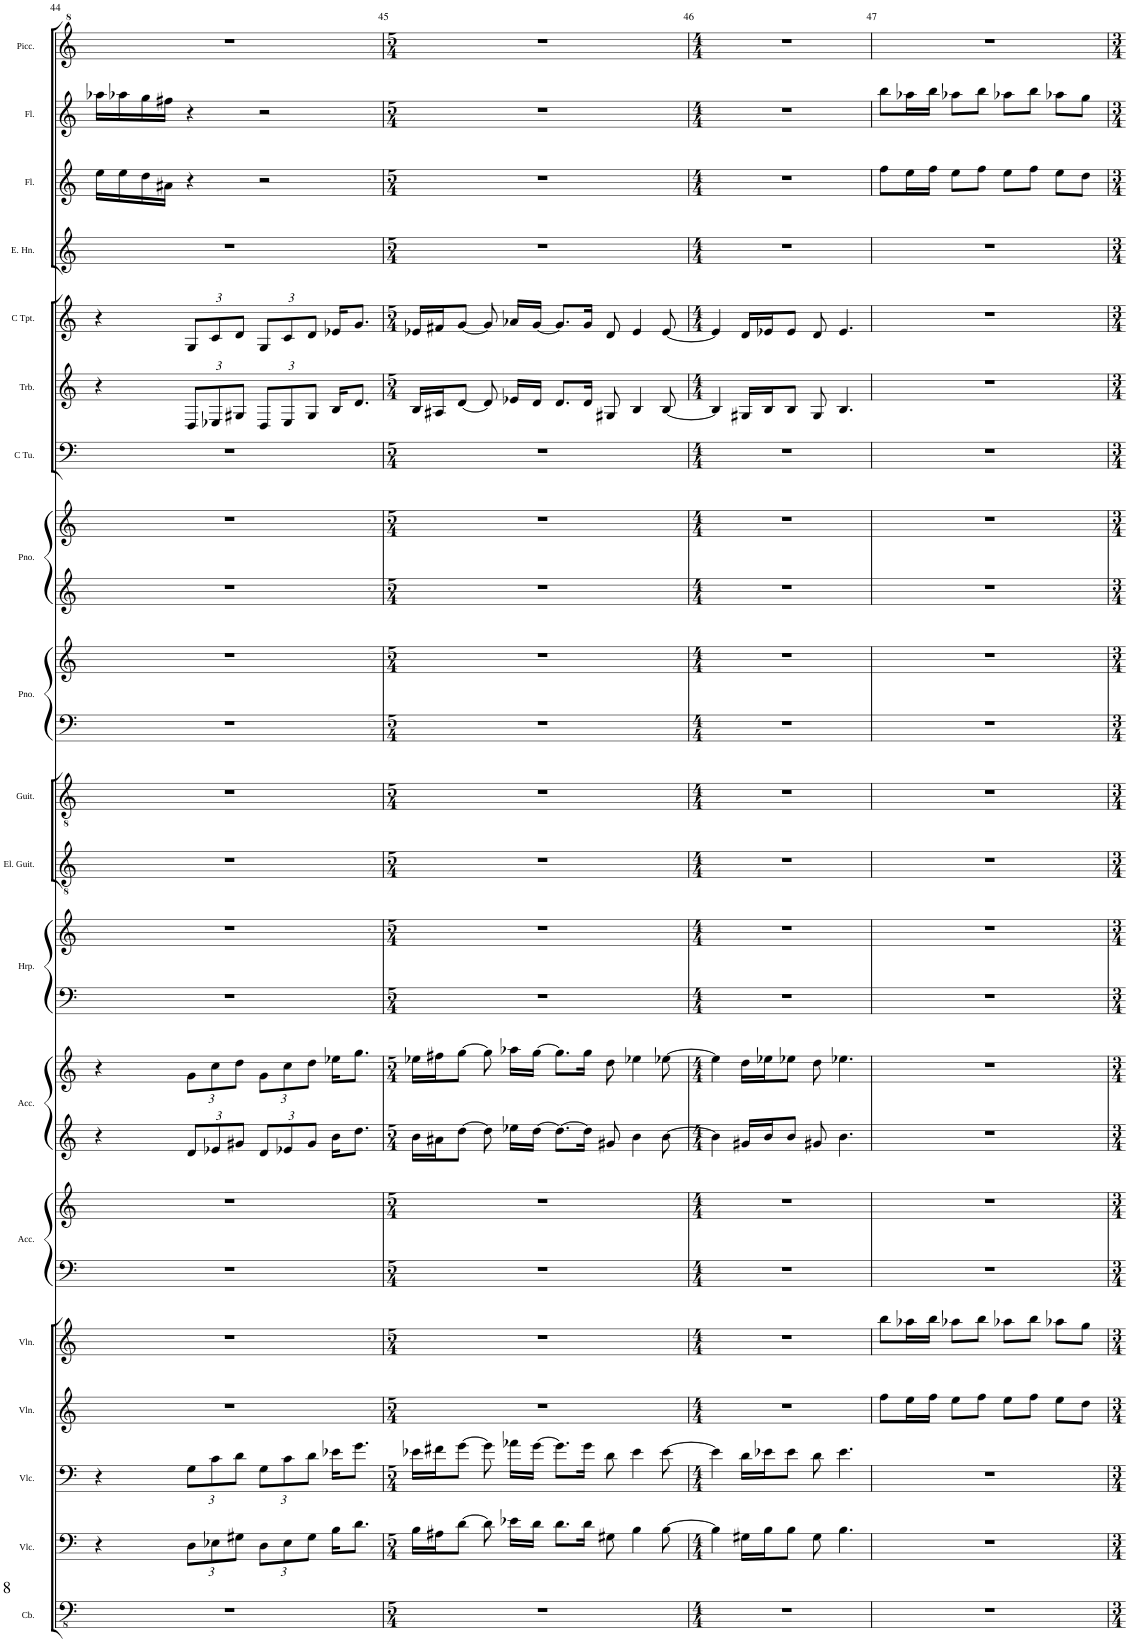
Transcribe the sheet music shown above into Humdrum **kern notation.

**kern	**kern	**kern	**kern	**kern	**kern	**kern	**kern	**kern	**kern	**kern	**kern	**kern	**kern	**kern	**kern	**kern	**kern	**kern	**kern	**kern	**kern	**kern	**kern
*part19	*part18	*part17	*part16	*part15	*part14	*part14	*part13	*part13	*part12	*part12	*part11	*part10	*part9	*part9	*part8	*part8	*part7	*part6	*part5	*part4	*part3	*part2	*part1
*staff24	*staff23	*staff22	*staff21	*staff20	*staff19	*staff18	*staff17	*staff16	*staff15	*staff14	*staff13	*staff12	*staff11	*staff10	*staff9	*staff8	*staff7	*staff6	*staff5	*staff4	*staff3	*staff2	*staff1
*I"Contrabass	*I"Violoncello	*I"Violoncello	*I"Violin	*I"Violin	*I"Accordion	*	*I"Accordion	*	*I"Harp	*	*I"Electric Guitar	*I"Guitar	*I"Piano	*	*I"Piano	*	*I"C Tuba	*I"Trombone	*I"C Trumpet	*I"English Horn	*I"Flute	*I"Flute	*I"Piccolo
*I'Cb.	*I'Vlc.	*I'Vlc.	*I'Vln.	*I'Vln.	*I'Acc.	*	*I'Acc.	*	*I'Hrp.	*	*I'El. Guit.	*I'Guit.	*I'Pno.	*	*I'Pno.	*	*I'C Tu.	*I'Trb.	*I'C Tpt.	*I'E. Hn.	*I'Fl.	*I'Fl.	*I'Picc.
!!LO:PB:g=z
*clefFv4	*clefF4	*clefF4	*clefG2	*clefG2	*clefF4	*clefG2	*clefG2	*clefG2	*clefF4	*clefG2	*clefGv2	*clefGv2	*clefF4	*clefG2	*clefG2	*clefG2	*clefF4	*clefG2	*clefG2	*clefG2	*clefG2	*clefG2	*clefG^2
*ITrd7c12	*	*	*	*	*	*	*	*	*	*	*	*	*	*	*	*	*	*	*	*ITrd4c7	*	*	*ITrd-7c-12
*k[]	*k[]	*k[]	*k[]	*k[]	*k[]	*k[]	*k[]	*k[]	*k[]	*k[]	*k[]	*k[]	*k[]	*k[]	*k[]	*k[]	*k[]	*k[]	*k[]	*k[]	*k[]	*k[]	*k[]
*M4/4	*M4/4	*M4/4	*M4/4	*M4/4	*M4/4	*M4/4	*M4/4	*M4/4	*M4/4	*M4/4	*M4/4	*M4/4	*M4/4	*M4/4	*M4/4	*M4/4	*M4/4	*M4/4	*M4/4	*M4/4	*M4/4	*M4/4	*M4/4
=44	=44	=44	=44	=44	=44	=44	=44	=44	=44	=44	=44	=44	=44	=44	=44	=44	=44	=44	=44	=44	=44	=44	=44
1r	4r	4r	1r	1r	1r	1r	4r	4r	1r	1r	1r	1r	1r	1r	1r	1r	1r	4r	4r	1r	16ee\LL	16aa-X\LL	1r
.	.	.	.	.	.	.	.	.	.	.	.	.	.	.	.	.	.	.	.	.	16ee\	16aa-X\	.
.	.	.	.	.	.	.	.	.	.	.	.	.	.	.	.	.	.	.	.	.	16dd\	16gg\	.
.	.	.	.	.	.	.	.	.	.	.	.	.	.	.	.	.	.	.	.	.	16a#X\JJ	16ff#X\JJ	.
*	*Xbrackettup	*Xbrackettup	*	*	*	*	*Xbrackettup	*Xbrackettup	*	*	*	*	*	*	*	*	*	*Xbrackettup	*Xbrackettup	*	*	*	*
.	12D\L	12G\L	.	.	.	.	12d/L	12g\L	.	.	.	.	.	.	.	.	.	12D/L	12G/L	.	4r	4r	.
.	12E-X\	12c\	.	.	.	.	12e-X/	12cc\	.	.	.	.	.	.	.	.	.	12E-X/	12c/	.	.	.	.
.	12G#X\J	12d\J	.	.	.	.	12g#X/J	12dd\J	.	.	.	.	.	.	.	.	.	12G#X/J	12d/J	.	.	.	.
.	12D\L	12G\L	.	.	.	.	12d/L	12g\L	.	.	.	.	.	.	.	.	.	12D/L	12G/L	.	2r	2r	.
.	12E-\	12c\	.	.	.	.	12e-X/	12cc\	.	.	.	.	.	.	.	.	.	12E-/	12c/	.	.	.	.
.	12G#\J	12d\J	.	.	.	.	12g#/J	12dd\J	.	.	.	.	.	.	.	.	.	12G#/J	12d/J	.	.	.	.
.	16B\KL	16e-X\KL	.	.	.	.	16b\KL	16ee-X\KL	.	.	.	.	.	.	.	.	.	16B/KL	16e-X/KL	.	.	.	.
.	8.d\J	8.g\J	.	.	.	.	8.dd\J	8.gg\J	.	.	.	.	.	.	.	.	.	8.d/J	8.g/J	.	.	.	.
=45	=45	=45	=45	=45	=45	=45	=45	=45	=45	=45	=45	=45	=45	=45	=45	=45	=45	=45	=45	=45	=45	=45	=45
*M5/4	*M5/4	*M5/4	*M5/4	*M5/4	*M5/4	*M5/4	*M5/4	*M5/4	*M5/4	*M5/4	*M5/4	*M5/4	*M5/4	*M5/4	*M5/4	*M5/4	*M5/4	*M5/4	*M5/4	*M5/4	*M5/4	*M5/4	*M5/4
4%5r	16B\LL	16e-X\LL	4%5r	4%5r	4%5r	4%5r	16b\LL	16ee-X\LL	4%5r	4%5r	4%5r	4%5r	4%5r	4%5r	4%5r	4%5r	4%5r	16B/LL	16e-X/LL	4%5r	4%5r	4%5r	4%5r
.	16A#X\J	16f#X\J	.	.	.	.	16a#X\J	16ff#X\J	.	.	.	.	.	.	.	.	.	16A#X/J	16f#X/J	.	.	.	.
.	[8d\J	[8g\J	.	.	.	.	[8dd\J	[8gg\J	.	.	.	.	.	.	.	.	.	[8d/J	[8g/J	.	.	.	.
.	8d\]	8g\]	.	.	.	.	8dd\]	8gg\]	.	.	.	.	.	.	.	.	.	8d/]	8g/]	.	.	.	.
.	16e-X\LL	16a-X\LL	.	.	.	.	16ee-X\LL	16aa-X\LL	.	.	.	.	.	.	.	.	.	16e-X/LL	16a-X/LL	.	.	.	.
.	16d\JJ	[16g\JJ	.	.	.	.	[16dd\JJ	[16gg\JJ	.	.	.	.	.	.	.	.	.	16d/JJ	[16g/JJ	.	.	.	.
.	8.d\L	8.g\L]	.	.	.	.	8.dd\L_	8.gg\L]	.	.	.	.	.	.	.	.	.	8.d/L	8.g/L]	.	.	.	.
.	16d\Jk	16g\Jk	.	.	.	.	16dd\Jk]	16gg\Jk	.	.	.	.	.	.	.	.	.	16d/Jk	16g/Jk	.	.	.	.
.	8G#X\	8d\	.	.	.	.	8g#X/	8dd\	.	.	.	.	.	.	.	.	.	8G#X/	8d/	.	.	.	.
.	4B\	4e-\	.	.	.	.	4b\	4ee-X\	.	.	.	.	.	.	.	.	.	4B/	4e-/	.	.	.	.
.	[8B\	[8e-\	.	.	.	.	[8b\	[8ee-X\	.	.	.	.	.	.	.	.	.	[8B/	[8e-/	.	.	.	.
=46	=46	=46	=46	=46	=46	=46	=46	=46	=46	=46	=46	=46	=46	=46	=46	=46	=46	=46	=46	=46	=46	=46	=46
*M4/4	*M4/4	*M4/4	*M4/4	*M4/4	*M4/4	*M4/4	*M4/4	*M4/4	*M4/4	*M4/4	*M4/4	*M4/4	*M4/4	*M4/4	*M4/4	*M4/4	*M4/4	*M4/4	*M4/4	*M4/4	*M4/4	*M4/4	*M4/4
1r	4B\]	4e-\]	1r	1r	1r	1r	4b\]	4ee-\]	1r	1r	1r	1r	1r	1r	1r	1r	1r	4B/]	4e-/]	1r	1r	1r	1r
.	16G#X\LL	16d\LL	.	.	.	.	16g#X/LL	16dd\LL	.	.	.	.	.	.	.	.	.	16G#X/LL	16d/LL	.	.	.	.
.	16B\J	16e-X\J	.	.	.	.	16b/J	16ee-X\J	.	.	.	.	.	.	.	.	.	16B/J	16e-X/J	.	.	.	.
.	8B\J	8e-\J	.	.	.	.	8b/J	8ee-X\J	.	.	.	.	.	.	.	.	.	8B/J	8e-/J	.	.	.	.
.	8G#\	8d\	.	.	.	.	8g#X/	8dd\	.	.	.	.	.	.	.	.	.	8G#/	8d/	.	.	.	.
.	4.B\	4.e-\	.	.	.	.	4.b\	4.ee-X\	.	.	.	.	.	.	.	.	.	4.B/	4.e-/	.	.	.	.
=47	=47	=47	=47	=47	=47	=47	=47	=47	=47	=47	=47	=47	=47	=47	=47	=47	=47	=47	=47	=47	=47	=47	=47
1r	1r	1r	8ff\L	8bb\L	1r	1r	1r	1r	1r	1r	1r	1r	1r	1r	1r	1r	1r	1r	1r	1r	8ff\L	8bb\L	1r
.	.	.	16ee\L	16aa-X\L	.	.	.	.	.	.	.	.	.	.	.	.	.	.	.	.	16ee\L	16aa-X\L	.
.	.	.	16ff\JJ	16bb\JJ	.	.	.	.	.	.	.	.	.	.	.	.	.	.	.	.	16ff\JJ	16bb\JJ	.
.	.	.	8ee\L	8aa-X\L	.	.	.	.	.	.	.	.	.	.	.	.	.	.	.	.	8ee\L	8aa-X\L	.
.	.	.	8ff\J	8bb\J	.	.	.	.	.	.	.	.	.	.	.	.	.	.	.	.	8ff\J	8bb\J	.
.	.	.	8ee\L	8aa-X\L	.	.	.	.	.	.	.	.	.	.	.	.	.	.	.	.	8ee\L	8aa-X\L	.
.	.	.	8ff\J	8bb\J	.	.	.	.	.	.	.	.	.	.	.	.	.	.	.	.	8ff\J	8bb\J	.
.	.	.	8ee\L	8aa-X\L	.	.	.	.	.	.	.	.	.	.	.	.	.	.	.	.	8ee\L	8aa-X\L	.
.	.	.	8dd\J	8gg\J	.	.	.	.	.	.	.	.	.	.	.	.	.	.	.	.	8dd\J	8gg\J	.
=	=	=	=	=	=	=	=	=	=	=	=	=	=	=	=	=	=	=	=	=	=	=	=
*-	*-	*-	*-	*-	*-	*-	*-	*-	*-	*-	*-	*-	*-	*-	*-	*-	*-	*-	*-	*-	*-	*-	*-
